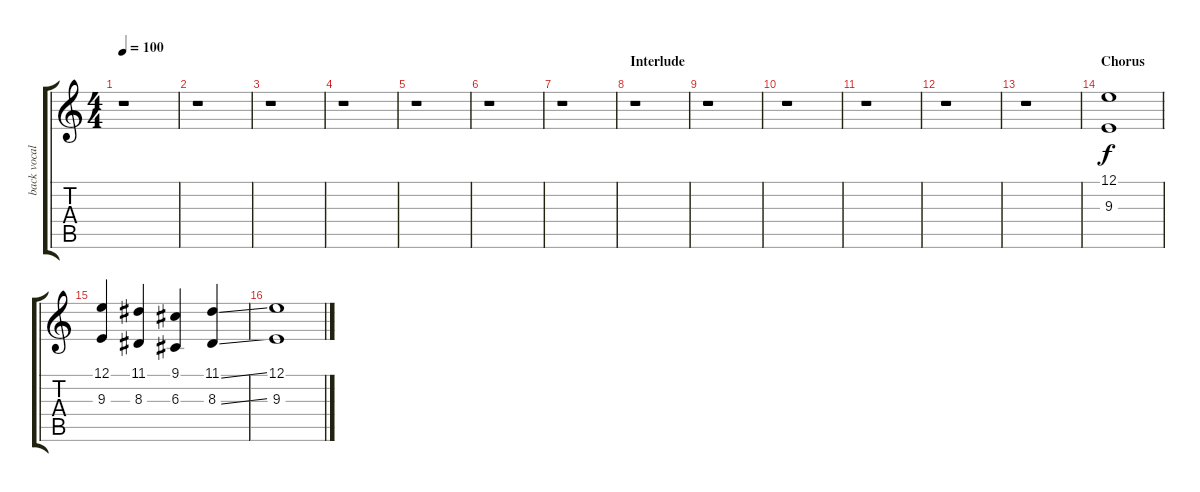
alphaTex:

\track ("back vocal - kuddel" "back vocal") {instrument baritonesax}
\staff {score tabs}
\tuning (E4 B3 G3 D3 A2 E2) {hide}
\ts (4 4)
\tempo 100
\clef g2
\ks c
r.1{dy f} |
r.1 |
r.1 |
r.1 |
r.1 |
r.1 |
r.1 |
\section ("" "Interlude")
r.1 |
r.1 |
r.1 |
r.1 |
r.1 |
r.1 |
\section ("" "Chorus")
(12.1 9.3).1 |
(12.1 9.3).4 (11.1 8.3).4 (9.1 6.3).4 (11.1{ss} 8.3{ss}).4 |
(12.1 9.3).1
